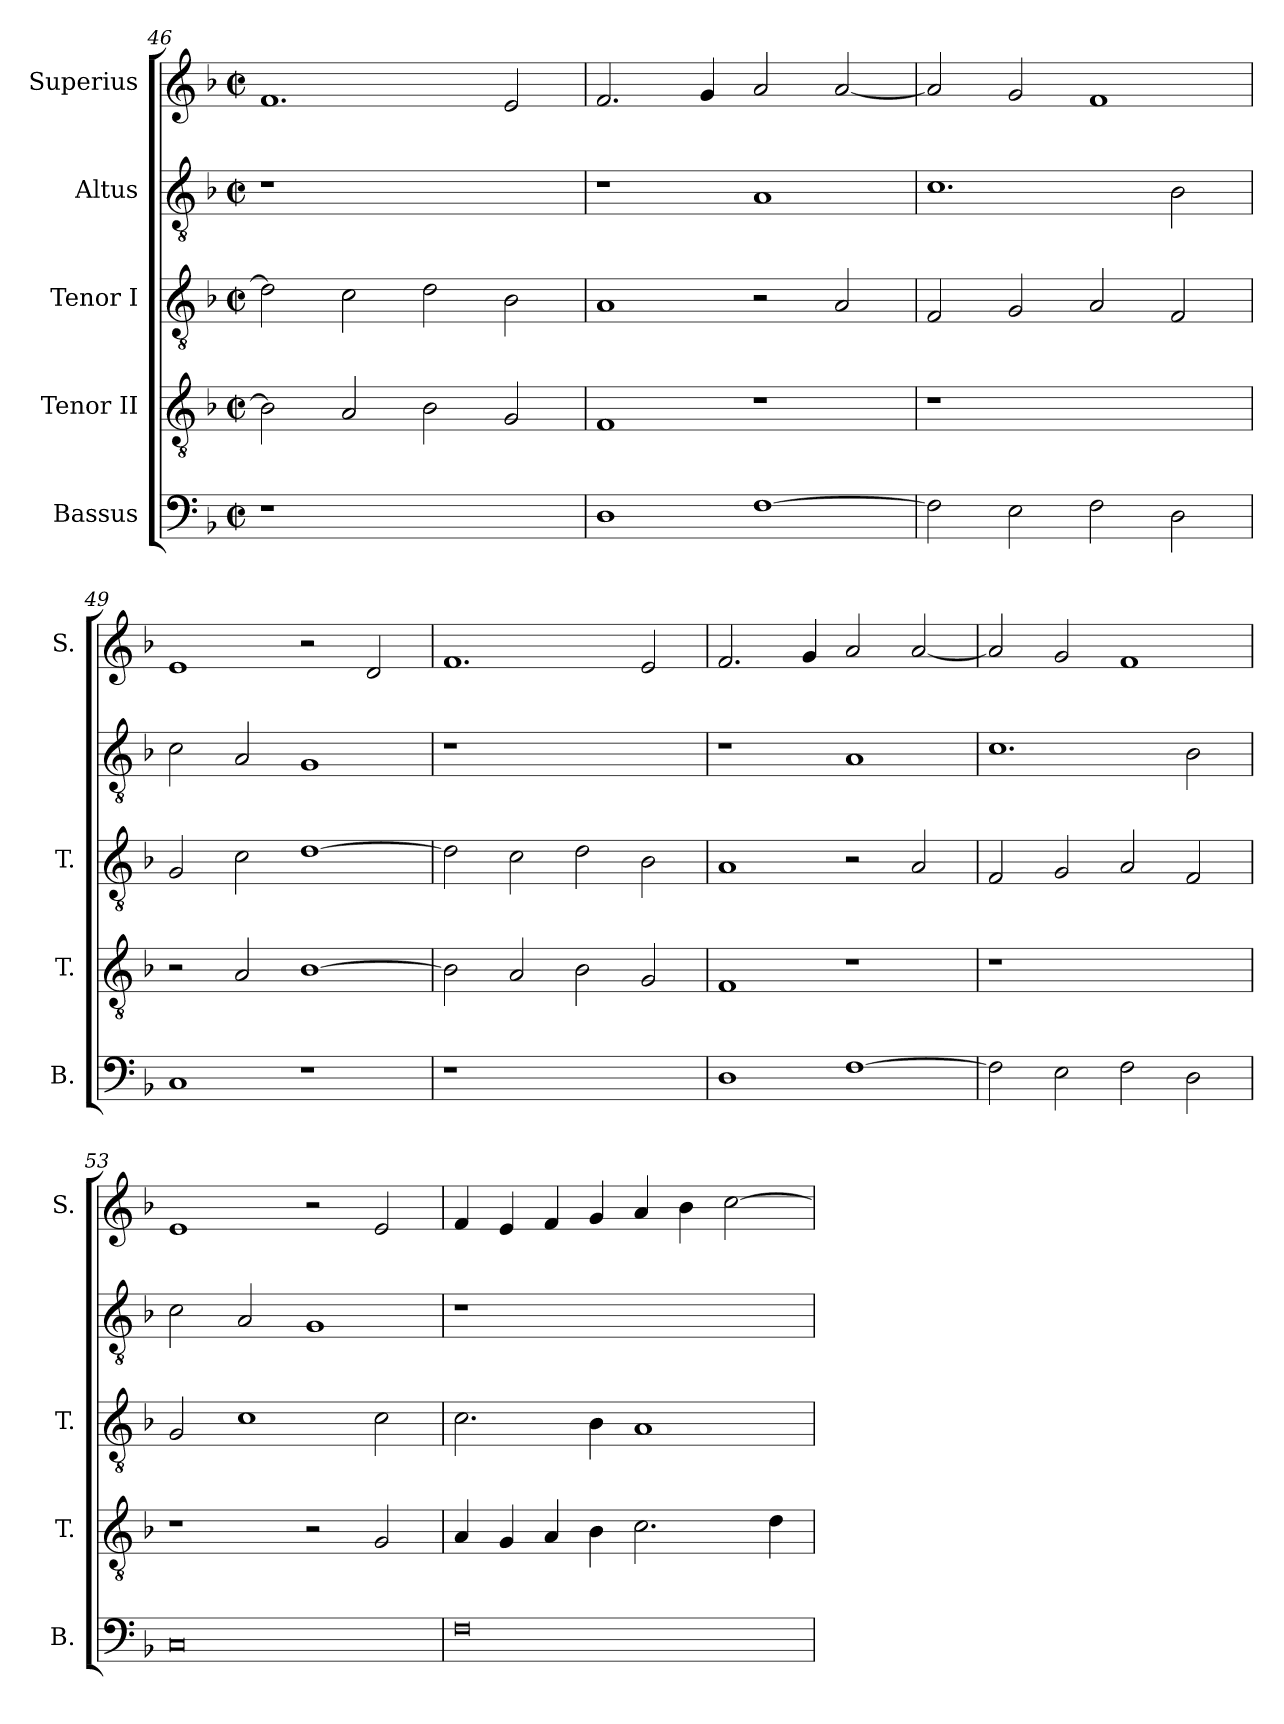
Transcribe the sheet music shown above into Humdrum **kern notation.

**kern	**kern	**kern	**kern	**kern
*part5	*part4	*part3	*part2	*part1
*staff5	*staff4	*staff3	*staff2	*staff1
*I"Bassus	*I"Tenor II	*I"Tenor I	*I"Altus	*I"Superius
*I'B.	*I'T.	*I'T.	*	*I'S.
!!LO:LB:g=z
*clefF4	*clefGv2	*clefGv2	*clefGv2	*clefG2
*	*ITrd7c12	*ITrd7c12	*ITrd7c12	*
*k[b-]	*k[b-]	*k[b-]	*k[b-]	*k[b-]
*F:	*F:	*F:	*F:	*F:
*M2/2	*M2/2	*M2/2	*M2/2	*M2/2
*met(c|)	*met(c|)	*met(c|)	*met(c|)	*met(c|)
=46	=46	=46	=46	=46
!LO:N:vis=1	!	!	!LO:N:vis=1	!
1r	2BB-i\]	2Di\]	1r	1.fi
.	2AAi/	2Ci\	.	.
1ryy	2BB-i\	2Di\	1ryy	.
.	2GGi/	2BB-i\	.	2ei/
=47	=47	=47	=47	=47
1Di	1FFi	1AAi	1r	2.fi/
.	.	.	.	4gi/
[>1Fi	1r	2r	1AAi	2ai/
.	.	2AAi/	.	[<2ai/
=48	=48	=48	=48	=48
!	!LO:N:vis=1	!	!	!
2Fi\]	1r	2FFi/	1.Ci	2ai/]
2Ei\	.	2GGi/	.	2gi/
2Fi\	1ryy	2AAi/	.	1fi
2Di\	.	2FFi/	2BB-i\	.
=49	=49	=49	=49	=49
1Ci	2r	2GGi/	2Ci\	1ei
.	2AAi/	2Ci\	2AAi/	.
1r	[>1BB-i	[>1Di	1GGi	2r
.	.	.	.	2di/
=50	=50	=50	=50	=50
!LO:N:vis=1	!	!	!LO:N:vis=1	!
1r	2BB-i\]	2Di\]	1r	1.fi
.	2AAi/	2Ci\	.	.
1ryy	2BB-i\	2Di\	1ryy	.
.	2GGi/	2BB-i\	.	2ei/
!!LO:PB:g=z
=51	=51	=51	=51	=51
1Di	1FFi	1AAi	1r	2.fi/
.	.	.	.	4gi/
[>1Fi	1r	2r	1AAi	2ai/
.	.	2AAi/	.	[<2ai/
=52	=52	=52	=52	=52
!	!LO:N:vis=1	!	!	!
2Fi\]	1r	2FFi/	1.Ci	2ai/]
2Ei\	.	2GGi/	.	2gi/
2Fi\	1ryy	2AAi/	.	1fi
2Di\	.	2FFi/	2BB-i\	.
=53	=53	=53	=53	=53
0Ci	1r	2GGi/	2Ci\	1ei
.	.	1Ci	2AAi/	.
.	2r	.	1GGi	2r
.	2GGi/	2Ci\	.	2ei/
=54	=54	=54	=54	=54
!	!	!	!LO:N:vis=1	!
0Fi	4AAi/	2.Ci\	1r	4fi/
.	4GGi/	.	.	4ei/
.	4AAi/	.	.	4fi/
.	4BB-i\	4BB-i\	.	4gi/
.	2.Ci\	1AAi	1ryy	4ai/
.	.	.	.	4b-i\
.	.	.	.	[>2cci\
.	4Di\	.	.	.
=	=	=	=	=
*-	*-	*-	*-	*-
